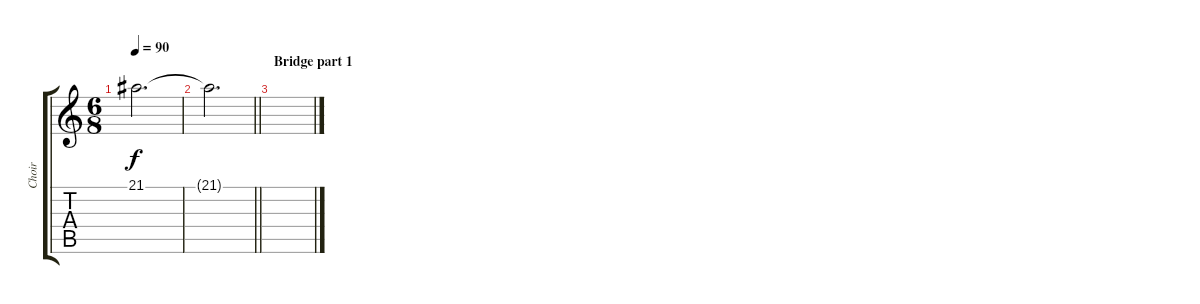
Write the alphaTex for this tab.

\track ("Choir" "Choir") {instrument choiraahs}
\staff {score tabs}
\tuning (Db4 Ab3 E3 B2 Gb2 B1) {hide}
\ts (6 8)
\tempo 90
\clef g2
\ks c
21.1.2{d dy f} |
\barLineRight lightlight
21.1{t}.2{d} |
\section ("" "Bridge part 1")
